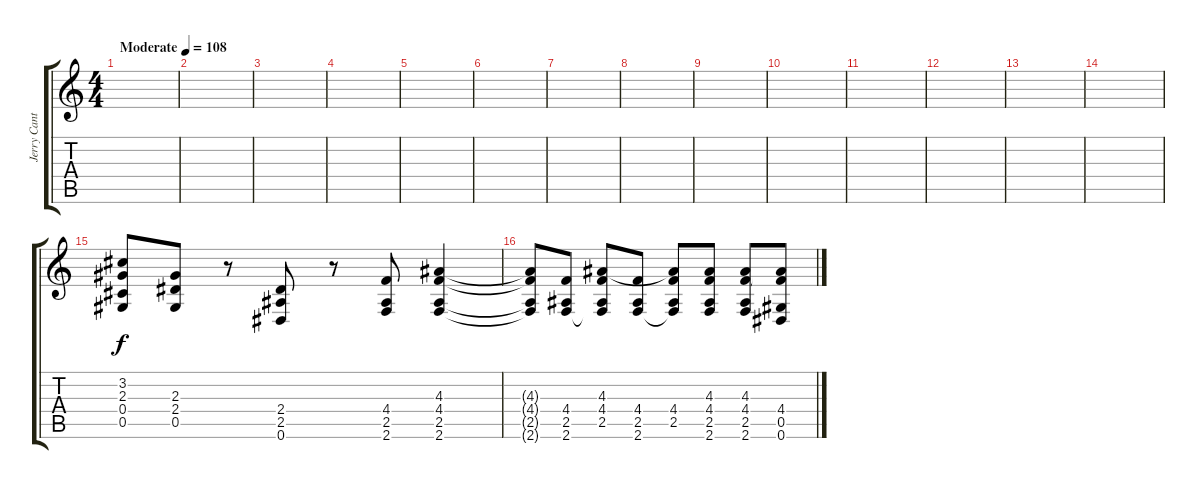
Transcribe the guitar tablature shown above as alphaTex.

\track ("Jerry Cantrell " "Jerry Cant") {instrument acousticguitarnylon}
\staff {score tabs}
\tuning (Eb4 Bb3 Gb3 Db3 Ab2 Eb2) {hide}
\ts (4 4)
\tempo (108 "Moderate")
\clef g2
\ks c
|
|
|
|
|
|
|
|
|
|
|
|
|
|
(3.2 2.3 0.4 0.5).8{volume 9} (2.3 2.4 0.5).8 r.8 (2.4 2.5 0.6).8 r.8 (4.4 2.5 2.6).8 (4.3 4.4 2.5 2.6).4 |
(4.3{t} 4.4{t} 2.5{t} 2.6{t}).8 (4.4 2.5 2.6).8 (4.3 4.4 2.5 2.6{t}).8 (4.4 2.5 2.6).8 (4.3{t} 4.4 2.5 2.6{t}).8 (4.3 4.4 2.5 2.6).8 (4.3 4.4 2.5 2.6).8 (4.3{t} 4.4 0.5 0.6).8
